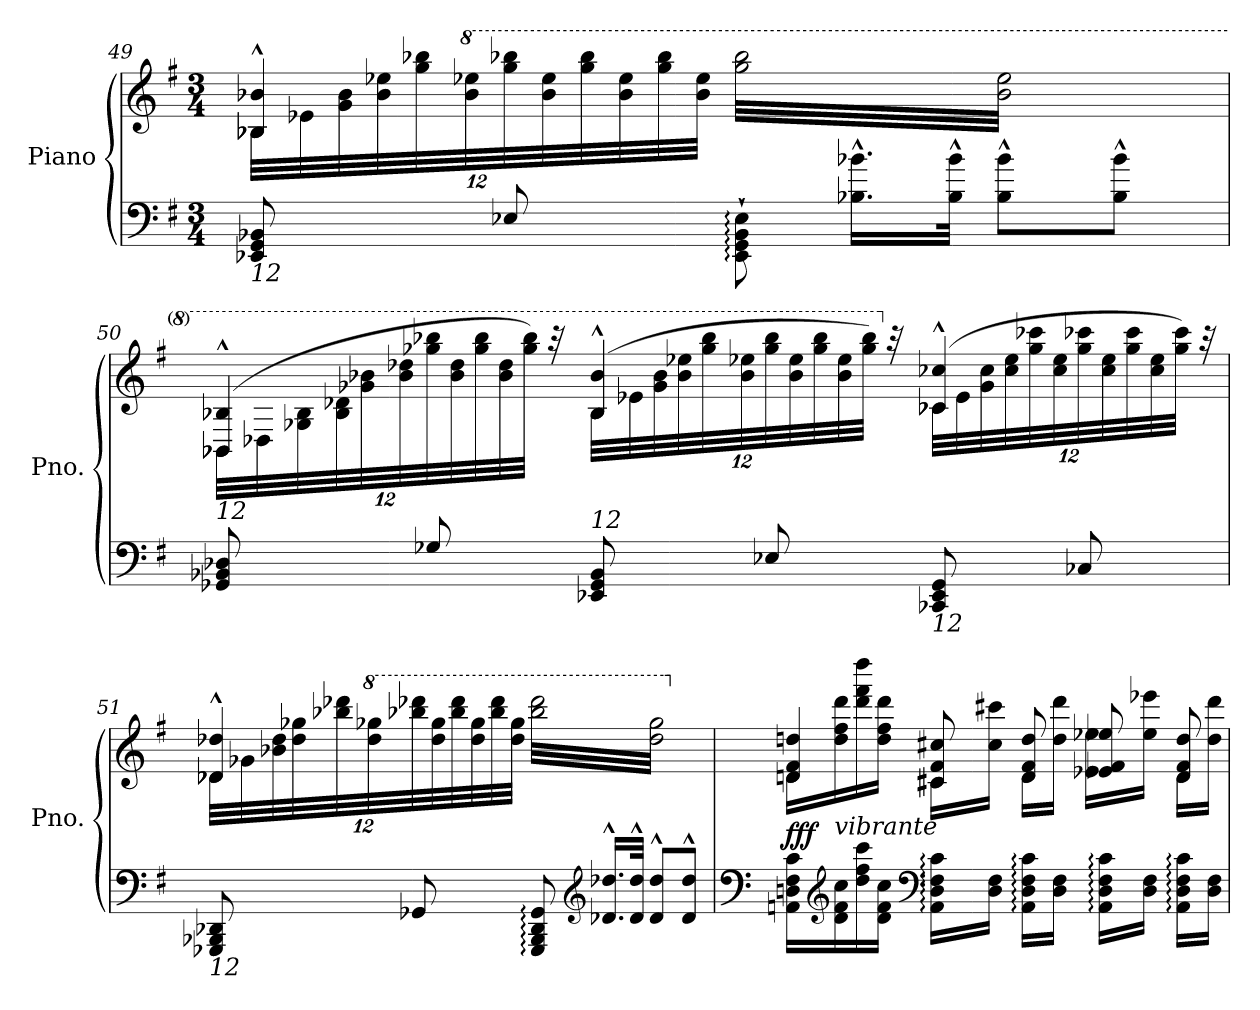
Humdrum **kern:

**kern	**kern	**dynam
*part1	*part1	*part1
*staff2	*staff1	*staff1/2
*I"Piano	*	*
*I'Pno.	*	*
*clefF4	*clefG2	*
*k[f#]	*k[f#]	*
*M3/4	*M3/4	*
*8ba	*	*
=49	=49	=49
*	*^	*
*	*	*Xbrackettup	*
!LO:TX:b:i:t=12	!	!	!
8EEE-X/ 8GGG/ 8BBB-X/	(>4B-X/^^ 4b-X/^^	48B-\LLL	.
.	.	48e-X\	.
.	.	48g\ 48b-\	.
.	.	48b-\ 48ee-X\	.
.	.	48gg\ 48bb-X\	.
*	*8va	*	*
.	.	48bb-\ 48eee-X\	.
8EE-X/	.	48ggg\ 48bbb-X\	.
.	.	48bb-\ 48eee-\	.
.	.	48ggg\ 48bbb-\	.
.	.	48bb-\ 48eee-\	.
.	.	48ggg\ 48bbb-\	.
.	.	48bb-\ 48eee-\JJJ	.
*	*brackettup	*	*
!	!LO:TX:a:i:t=24	!	!
*	*tremolo	*	*
8EEE-\:` 8GGG\:` 8BBB-\:` 8EE-\:`	32ggg\ 32bbb-\LLL	2ryy	.
.	32bb-\ 32eee-\)	.	.
.	32ggg\ 32bbb-\	.	.
.	32bb-\ 32eee-\)	.	.
*X8va	*	*	*
16.B-X\^^ 16.b-X\^^LL	32ggg\ 32bbb-\	.	.
.	32bb-\ 32eee-\)	.	.
.	32ggg\ 32bbb-\	.	.
32B-\^^ 32b-\^^JJk	32bb-\ 32eee-\)	.	.
8B-\^^ 8b-\^^L	32ggg\ 32bbb-\	.	.
.	32bb-\ 32eee-\)	.	.
.	32ggg\ 32bbb-\	.	.
.	32bb-\ 32eee-\)	.	.
8B-\^^ 8b-\^^J	32ggg\ 32bbb-\	.	.
.	32bb-\ 32eee-\)	.	.
.	32ggg\ 32bbb-\	.	.
.	32bb-\ 32eee-\)JJJ	.	.
*	*Xtremolo	*	*
!!LO:PB:g=z	!!
=50	=50	=50	=50
!LO:TX:a:i:t=12	!	!	!
8GG-X/ 8BB-X/ 8D-X/	(>4B-X/^^ 4b-X/^^	48B-\LLL	.
.	.	48d-X\	.
.	.	.	.
.	.	48g-X\ 48b-\	.
.	.	48b-\ 48dd-X\	.
.	.	48gg-X\ 48bb-X\	.
.	.	.	.
*	*8va	*	*
.	.	48bb-\ 48ddd-X\	.
8G-X/	.	48ggg-X\ 48bbb-X\	.
.	.	48bb-\ 48ddd-\	.
.	.	.	.
.	.	48ggg-\ 48bbb-\	.
.	.	48bb-\ 48ddd-\	.
.	.	48ggg-\ 48bbb-\JJJ)	.
.	.	.	.
*	*X8ba	*	*
.	.	48raa	.
!LO:TX:a:i:t=12	!	!	!
8EE-X/ 8GG-/ 8BB-/	(>4B-/^^ 4b-/^^	48B-\LLL	.
.	.	48e-X\	.
.	.	48g-\ 48b-\	.
.	.	48b-\ 48ee-X\	.
.	.	48gg-\ 48bb-\	.
*	*8va	*	*
.	.	48bb-\ 48eee-X\	.
8E-X/	.	48ggg-\ 48bbb-\	.
.	.	48bb-\ 48eee-\	.
.	.	48ggg-\ 48bbb-\	.
.	.	48bb-\ 48eee-\	.
.	.	48ggg-\ 48bbb-\JJJ)	.
*	*X8va	*	*
.	.	48raa	.
!LO:TX:b:i:t=12	!	!	!
8CC-X/ 8EE-/ 8GG-/	(>4c-X/^^ 4cc-X/^^	48c-\LLL	.
.	.	48e-\	.
.	.	48g-\ 48cc-\	.
.	.	48cc-\ 48ee-\	.
.	.	48gg-\ 48ccc-X\	.
*	*8va	*	*
.	.	48ccc-\ 48eee-\	.
8C-X/	.	48ggg-\ 48cccc-X\	.
.	.	48ccc-\ 48eee-\	.
.	.	48ggg-\ 48cccc-\	.
.	.	48ccc-\ 48eee-\	.
.	.	48ggg-\ 48cccc-\JJJ)	.
*	*X8va	*	*
.	.	48raa	.
!!LO:LB:g=z	!!
=51	=51	=51	=51
*	*	*Xbrackettup	*
!LO:TX:b:i:t=12	!	!	!
8GGG-X/ 8BBB-X/ 8DD-X/	(>4d-X/^^ 4dd-X/^^	48d-\LLL	.
.	.	48g-X\	.
.	.	48b-X\ 48dd-\	.
.	.	48dd-\ 48gg-X\	.
.	.	48bb-X\ 48ddd-X\	.
*	*8va	*	*
.	.	48ddd-\ 48ggg-X\	.
8GG-X/	.	48bbb-X\ 48dddd-X\	.
.	.	48ddd-\ 48ggg-\	.
.	.	48bbb-\ 48dddd-\	.
.	.	48ddd-\ 48ggg-\	.
.	.	48bbb-\ 48dddd-\	.
.	.	48ddd-\ 48ggg-\JJJ	.
*	*brackettup	*	*
!	!LO:TX:a:i:t=24	!	!
*	*tremolo	*	*
8GGG-/: 8BBB-/: 8DD-/: 8GG-/:	32bbb-\ 32dddd-\LLL	2ryy	.
.	32ddd-\ 32ggg-\)	.	.
.	32bbb-\ 32dddd-\	.	.
.	32ddd-\ 32ggg-\)	.	.
*clefG2	*	*	*
16.d-X/^^ 16.dd-X/^^LL	32bbb-\ 32dddd-\	.	.
.	32ddd-\ 32ggg-\)	.	.
.	32bbb-\ 32dddd-\	.	.
32d-/^^ 32dd-/^^JJk	32ddd-\ 32ggg-\)	.	.
8d-/^^ 8dd-/^^L	32bbb-\ 32dddd-\	.	.
.	32ddd-\ 32ggg-\)	.	.
.	32bbb-\ 32dddd-\	.	.
.	32ddd-\ 32ggg-\)	.	.
8d-/^^ 8dd-/^^J	32bbb-\ 32dddd-\	.	.
.	32ddd-\ 32ggg-\)	.	.
.	32bbb-\ 32dddd-\	.	.
.	32ddd-\ 32ggg-\)JJJ	.	.
*	*Xtremolo	*	*
!!LO:LB:g=z	!!
=52	=52	=52	=52
*clefF4	*	*	*
*	*X8va	*	*
!	!	!	!LO:DY:a=2
16AAn\ 16Dn\ 16F#\ 16c\LL	4dn/ 4f#/ 4ddn/	16d\LL	fff
.	.	.	.
*clefG2	*	*	*
!LO:TX:a:i:t=vibrante	!	!	!
16d\ 16f#\ 16cc\	.	16dd\ 16ff#\ 16ddd\	.
.	.	.	.
16dd\ 16ff#\ 16ccc\	.	16ddd\ 16fff#\ 16dddd\	.
.	.	.	.
16d\ 16f#\ 16cc\JJ	.	16dd\ 16ff#\ 16ddd\JJ	.
.	.	.	.
*clefF4	*	*	*
*	*X8va	*	*
16AA\: 16D\: 16F#\: 16c\:LL	8c#X/ 8f#/ 8cc#X/	16c#\LL	.
16D\ 16F#\JJ	.	16cc#\ 16ccc#X\JJ	.
16AA\: 16D\: 16F#\: 16c\:LL	8d/ 8f#/ 8dd/	16d\LL	.
16D\ 16F#\JJ	.	16dd\ 16ddd\JJ	.
16AA\: 16D\: 16F#\: 16c\:LL	8e-X/ 8f#/ 8ee-X/	16e-\ 16ee-\LL	.
16D\ 16F#\JJ	.	16ee-\ 16eee-X\JJ	.
16AA\: 16D\: 16F#\: 16c\:LL	8d/ 8f#/ 8dd/	16d\LL	.
16D\ 16F#\JJ	.	16dd\ 16ddd\JJ	.
*	*v	*v	*
=	=	=
*-	*-	*-
